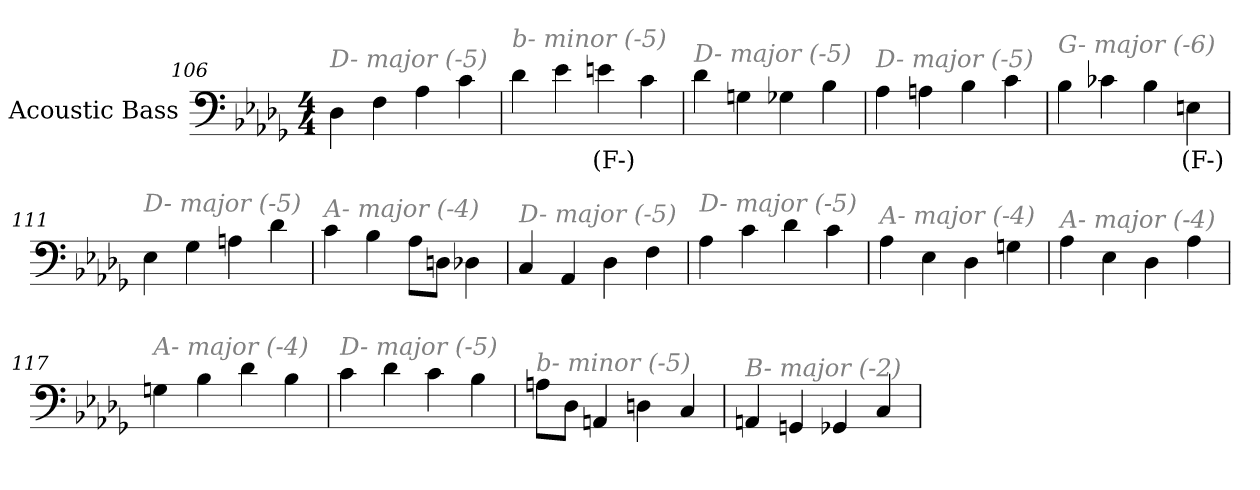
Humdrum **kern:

**kern	**text
*part1	*part1
*staff1	*staff1
*I"Acoustic Bass	*
*clefF4	*
*ITrd7c12	*
*k[b-e-a-d-g-]	*
*D-:	*
*M4/4	*
=106	=106
!LO:TX:i:color=#808080:t=D- major (-5)	!
4DD-	.
4FF	.
4AA-	.
4C	.
=107	=107
!LO:TX:i:color=#808080:t=b- minor (-5)	!
4D-	.
4E-	.
4Eni	(F-)
4C	.
=108	=108
!LO:TX:i:color=#808080:t=D- major (-5)	!
4D-	.
4GGn	.
4GG-X	.
4BB-	.
=109	=109
!LO:TX:i:color=#808080:t=D- major (-5)	!
4AA-	.
4AAn	.
4BB-	.
4C	.
=110	=110
!LO:TX:i:color=#808080:t=G- major (-6)	!
4BB-	.
4C-X	.
4BB-	.
4EEni	(F-)
=111	=111
!LO:TX:i:color=#808080:t=D- major (-5)	!
4EE-	.
4GG-	.
4AAn	.
4D-	.
=112	=112
!LO:TX:i:color=#808080:t=A- major (-4)	!
4C	.
4BB-	.
8AA-L	.
8DDnJ	.
4DD-X	.
=113	=113
!LO:TX:i:color=#808080:t=D- major (-5)	!
4CC	.
4AAA-	.
4DD-	.
4FF	.
=114	=114
!LO:TX:i:color=#808080:t=D- major (-5)	!
4AA-	.
4C	.
4D-	.
4C	.
=115	=115
!LO:TX:i:color=#808080:t=A- major (-4)	!
4AA-	.
4EE-	.
4DD-	.
4GGn	.
=116	=116
!LO:TX:i:color=#808080:t=A- major (-4)	!
4AA-	.
4EE-	.
4DD-	.
4AA-	.
=117	=117
!LO:TX:i:color=#808080:t=A- major (-4)	!
4GGn	.
4BB-	.
4D-	.
4BB-	.
=118	=118
!LO:TX:i:color=#808080:t=D- major (-5)	!
4C	.
4D-	.
4C	.
4BB-	.
=119	=119
!LO:TX:i:color=#808080:t=b- minor (-5)	!
8AAnL	.
8DD-J	.
4AAAn	.
4DDn	.
4CC	.
=120	=120
!LO:TX:i:color=#808080:t=B- major (-2)	!
4AAAn	.
4GGGn	.
4GGG-X	.
4CC	.
=	=
*-	*-
